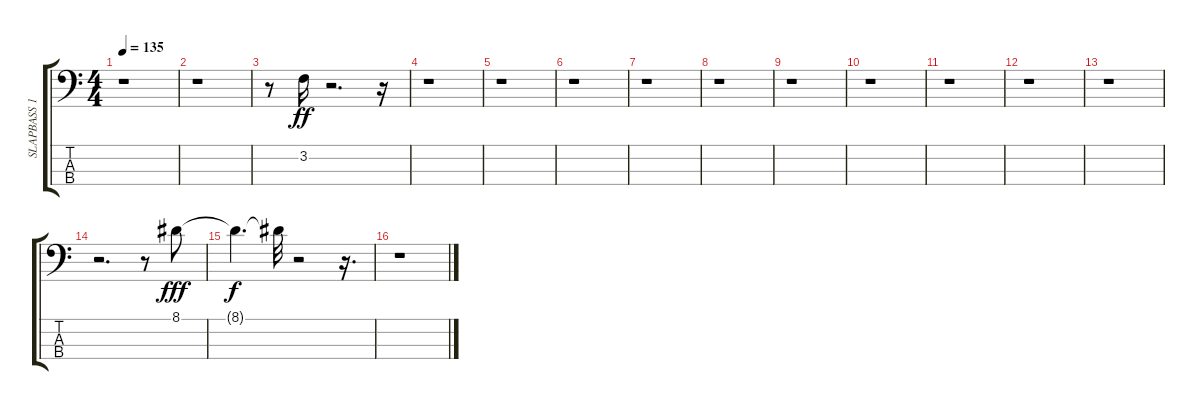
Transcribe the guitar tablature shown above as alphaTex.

\track ("SLAPBASS 1" "SLAPBASS 1") {instrument slapbass1}
\staff {score tabs}
\tuning (G2 D2 A1 E1) {hide}
\ts (4 4)
\tempo 135
\clef f4
\ks c
r.1{dy fff} |
r.1 |
r.8 3.2.16{dy ff} r.2{d} r.16 |
r.1 |
r.1 |
r.1 |
r.1 |
r.1 |
r.1 |
r.1 |
r.1 |
r.1 |
r.1 |
r.2{d} r.8 8.1.8{dy fff} |
8.1{t}.4{d dy f} 8.1{t}.32 r.2 r.16{d} |
r.1
